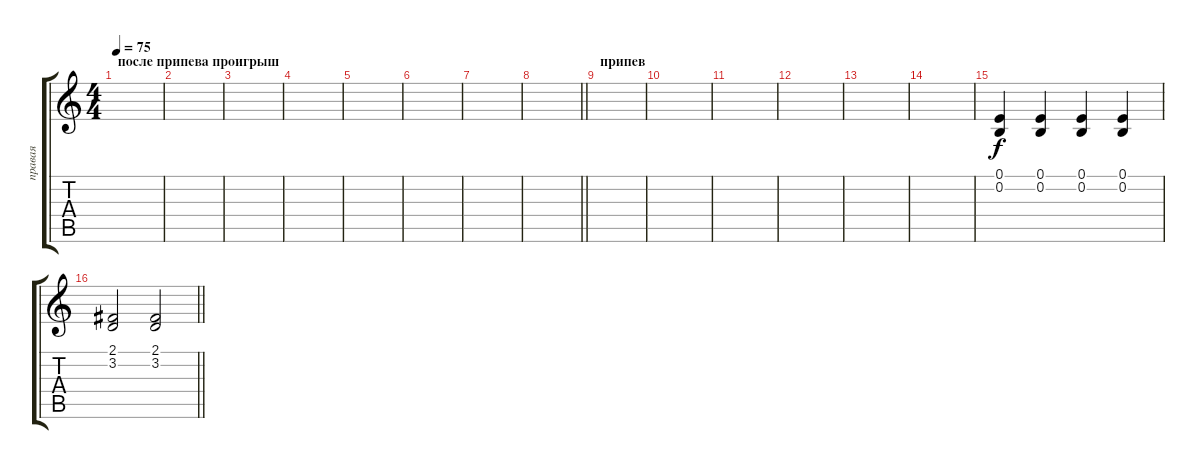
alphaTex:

\track ("правая" "правая") {instrument brightacousticpiano}
\staff {score tabs}
\tuning (E4 B3 G3 D3 A2 E2) {hide}
\ts (4 4)
\section ("" "после припева проигрыш")
\tempo 75
\clef g2
\ks c
|
|
|
|
|
|
|
\barLineRight lightlight
|
\section ("" "припев")
|
|
|
|
|
|
(0.1 0.2).4 (0.1 0.2).4 (0.1 0.2).4 (0.1 0.2).4 |
\barLineRight lightlight
(2.1 3.2).2 (2.1 3.2).2
